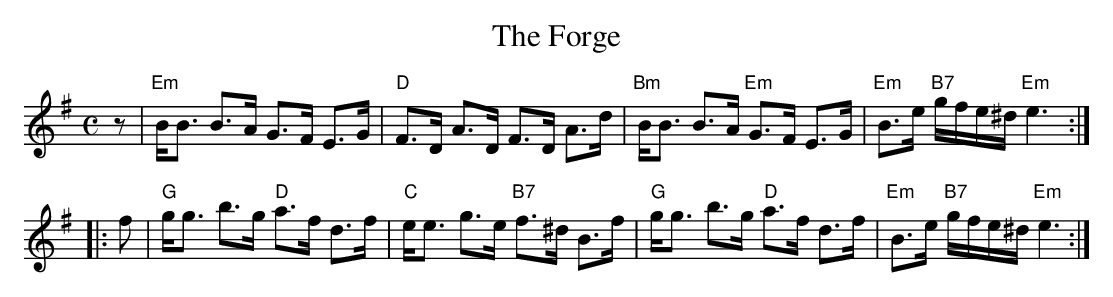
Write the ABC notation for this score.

X:1
T: The Forge
M: C
L: 1/16
K: Em
   z2 \
| "Em"BB3 B3A     G3F E3G |  "D"F3D A3D F3D A3d \
| "Bm"BB3 B3A "Em"G3F E3G | "Em"B3e "B7"gfe^d "Em"e6 :|
|: f2 \
| "G"gg3 b3g "D"a3f d3f | "C"ee3 g3e "B7"f3^d B3f \
| "G"gg3 b3g "D"a3f d3f | "Em"B3e "B7"gfe^d "Em"e6 :|
